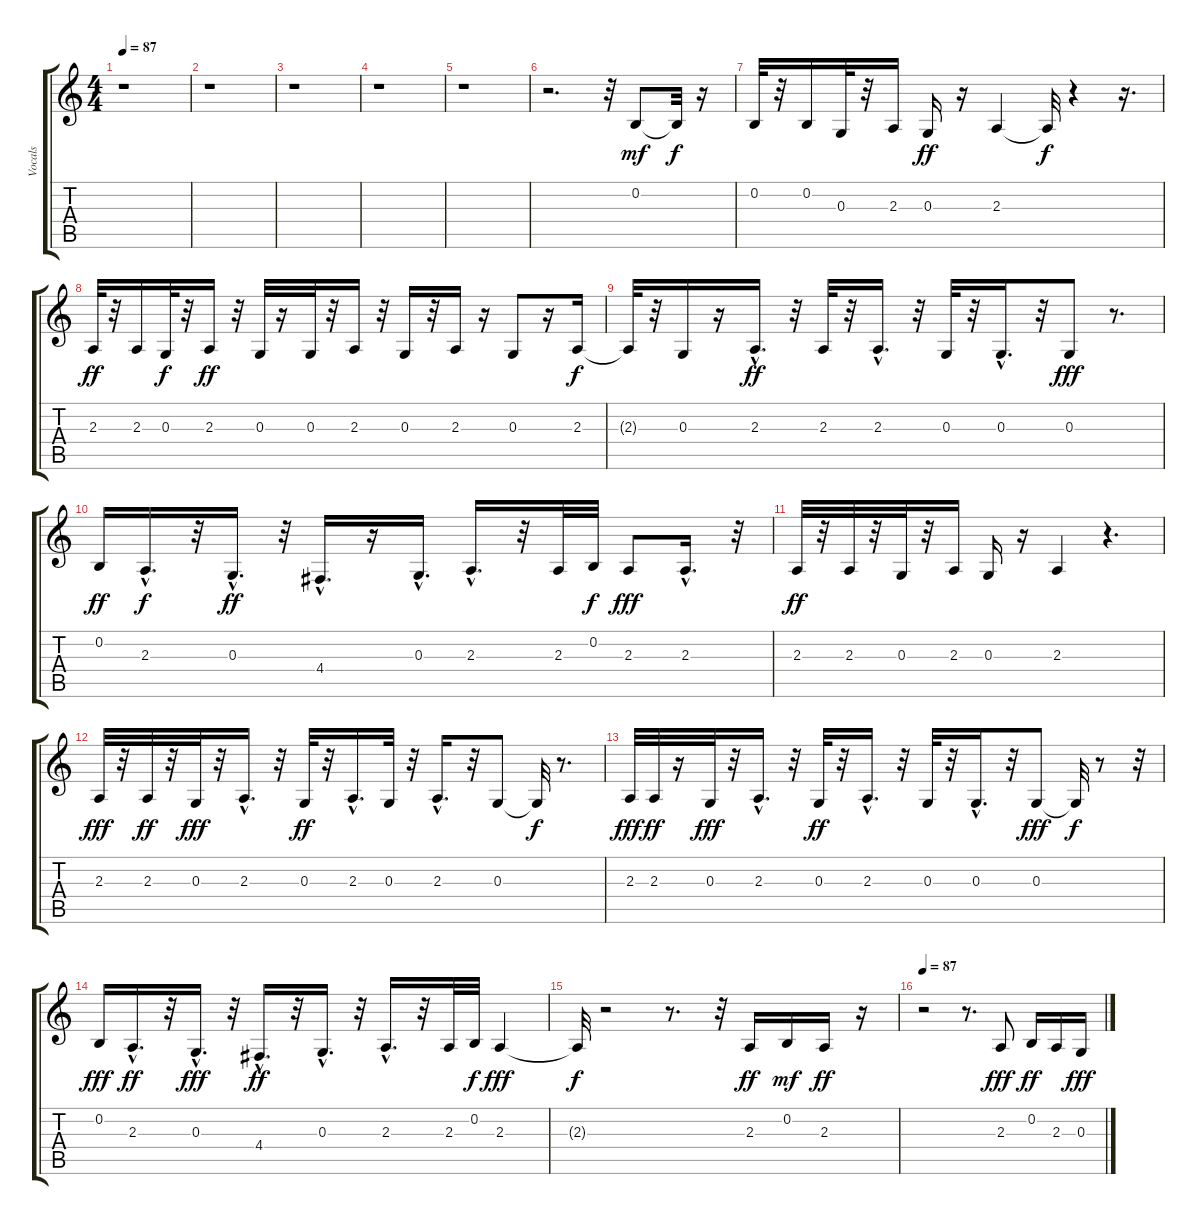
\track ("Vocals" "Vocals") {instrument clarinet}
\staff {score tabs}
\tuning (E4 B3 G3 D3 A2 E2) {hide}
\ts (4 4)
\tempo 87
\clef g2
\ks c
r.1{dy f} |
r.1 |
r.1 |
r.1 |
r.1 |
r.2{d} r.32 0.2.8{dy mf} 0.2{t}.32{dy f} r.16 |
0.2.32 r.32 0.2.16 0.3.32 r.32 2.3.16 0.3.16{dy ff} r.16 2.3.4 2.3{t}.32{dy f} r.4 r.16{d} |
2.3.32{dy ff} r.32 2.3.16 0.3.32{dy f} r.32 2.3.16{dy ff} r.32 0.3.32 r.16 0.3.32 r.32 2.3.16 r.32 0.3.16 r.32 2.3.16 r.16 0.3.8 r.16 2.3.16{dy f} |
2.3{t}.32 r.32 0.3.16 r.16 2.3{hac}.16{d dy ff} r.32 2.3.32 r.32 2.3{hac}.16{d} r.32 0.3.32 r.32 0.3{hac}.16{d} r.32 0.3.8{dy fff} r.8{d} |
0.2.16{dy ff} 2.3{hac}.16{d dy f} r.32 0.3{hac}.16{d dy ff} r.32 4.4{hac}.16{d} r.16 0.3{hac}.16{d} 2.3{hac}.16{d} r.32 2.3.32 0.2.32{dy f} 2.3.8{dy fff} 2.3{hac}.16{d} r.32 |
2.3.32{dy ff} r.32 2.3.32 r.32 0.3.32 r.32 2.3.16 0.3.16 r.16 2.3.4 r.4{d} |
2.3.32{dy fff} r.32 2.3.32{dy ff} r.32 0.3.32{dy fff} r.32 2.3{hac}.16{d} r.32 0.3.32{dy ff} r.32 2.3{hac}.16{d} 0.3.32 r.32 2.3{hac}.16{d} r.32 0.3.8 0.3{t}.32{dy f} r.8{d} |
2.3.32{dy fff} 2.3.32{dy ff} r.16 0.3.32{dy fff} r.32 2.3{hac}.16{d} r.32 0.3.32{dy ff} r.32 2.3{hac}.16{d} r.32 0.3.32 r.32 0.3{hac}.16{d} r.32 0.3.8{dy fff} 0.3{t}.32{dy f} r.8 r.32 |
0.2.16{dy fff} 2.3{hac}.16{d dy ff} r.32 0.3{hac}.16{d dy fff} r.32 4.4{hac}.16{d dy ff} r.32 0.3{hac}.16{d} r.32 2.3{hac}.16{d} r.32 2.3.32 0.2.32{dy f} 2.3.4{dy fff} |
2.3{t}.32{dy f} r.2 r.8{d} r.32 2.3.16{dy ff} 0.2.16{dy mf} 2.3.16{dy ff} r.16 |
\tempo 87
r.2 r.8{d} 2.3.8{dy fff} 0.2.16{dy ff} 2.3.16 0.3.16{dy fff}
